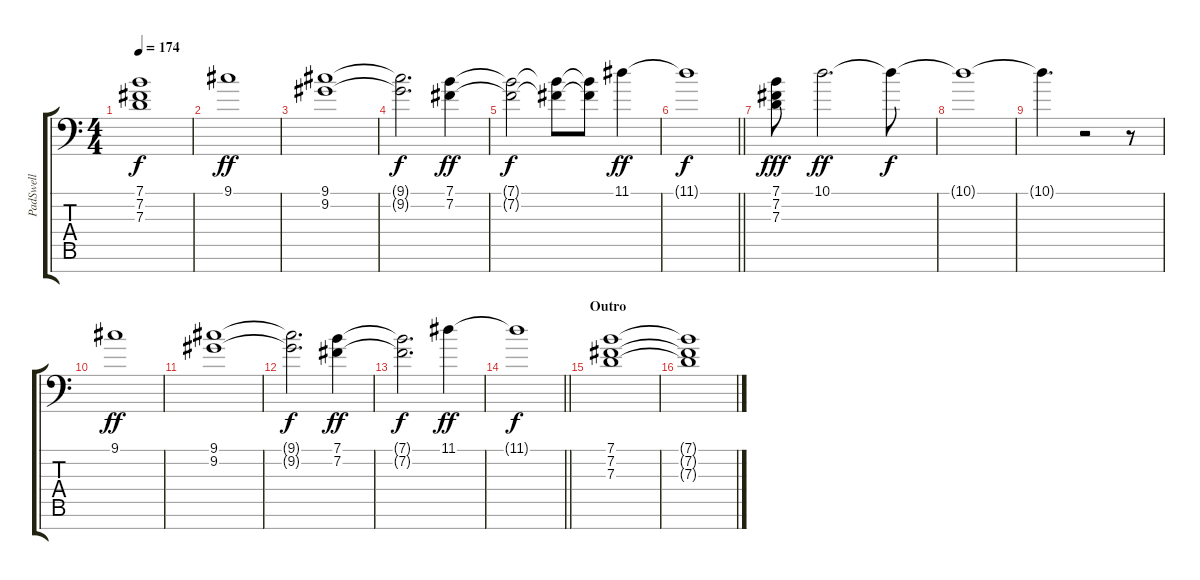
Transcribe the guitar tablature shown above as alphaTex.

\track ("PadSwell" "PadSwell") {instrument pad8sweep}
\staff {score tabs}
\tuning (E4 B3 G3 D3 A2 E2 C-1) {hide}
\ts (4 4)
\tempo 174
\clef f4
\ks c
(7.1{t} 7.2{t} 7.3{t}).1{dy f} |
9.1.1{dy ff} |
(9.1 9.2).1 |
(9.1{t} 9.2{t}).2{d dy f} (7.1 7.2).4{dy ff} |
(7.1{t} 7.2{t}).2{dy f} (7.1{t} 7.2{t}).8 (7.1{t} 7.2{t}).8 11.1.4{dy ff} |
\barLineRight lightlight
11.1{t}.1{dy f} |
(7.1 7.2 7.3).8{dy fff} 10.1.2{d dy ff} 10.1{t}.8{dy f} |
10.1{t}.1 |
10.1{t}.4{d} r.2 r.8 |
9.1.1{dy ff} |
(9.1 9.2).1 |
(9.1{t} 9.2{t}).2{d dy f} (7.1 7.2).4{dy ff} |
(7.1{t} 7.2{t}).2{d dy f} 11.1.4{dy ff} |
\barLineRight lightlight
11.1{t}.1{dy f} |
\section ("" "Outro")
(7.1 7.2 7.3).1 |
(7.1{t} 7.2{t} 7.3{t}).1
